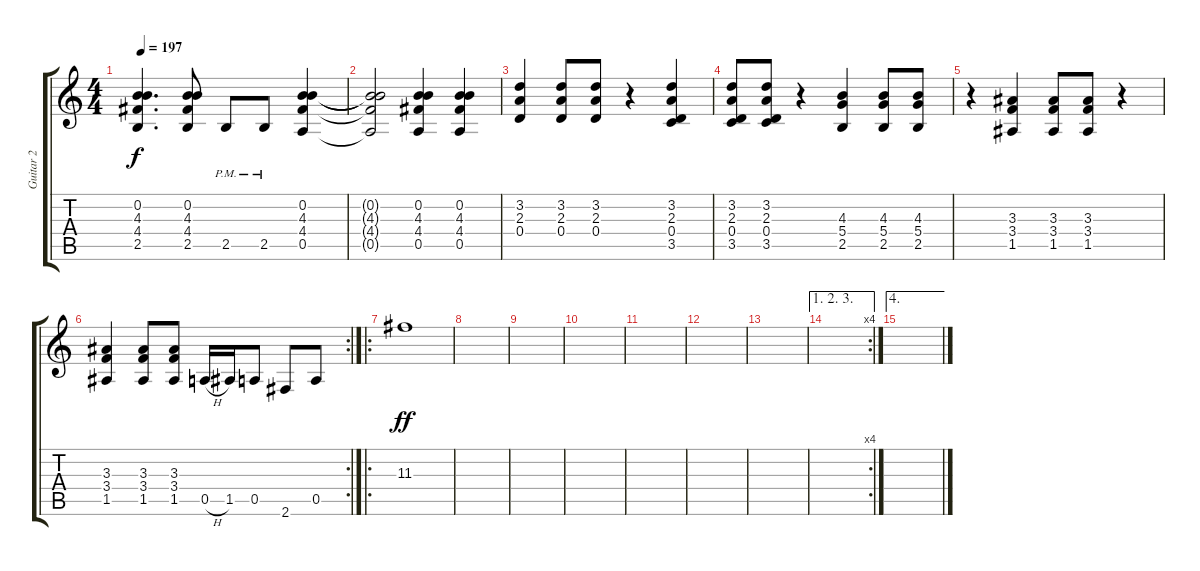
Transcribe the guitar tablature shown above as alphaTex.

\track ("Guitar 2" "Guitar 2") {instrument overdrivenguitar}
\staff {score tabs}
\tuning (E4 B3 G3 D3 A2 E2) {hide}
\ts (4 4)
\tempo 197
\clef g2
\ks c
(0.2 4.3 4.4 2.5).4{d dy f} (0.2 4.3 4.4 2.5).8 2.5{pm}.8 2.5{pm}.8 (0.2 4.3 4.4 0.5).4 |
(0.2{t} 4.3{t} 4.4{t} 0.5{t}).2 (0.2 4.3 4.4 0.5).4 (0.2 4.3 4.4 0.5).4 |
(3.2 2.3 0.4).4 (3.2 2.3 0.4).8 (3.2 2.3 0.4).8 r.4 (3.2 2.3 0.4 3.5).4 |
(3.2 2.3 0.4 3.5).8 (3.2 2.3 0.4 3.5).8 r.4 (4.3 5.4 2.5).4 (4.3 5.4 2.5).8 (4.3 5.4 2.5).8 |
r.4 (3.3 3.4 1.5).4 (3.3 3.4 1.5).8 (3.3 3.4 1.5).8 r.4 |
\rc 2
(3.3 3.4 1.5).4 (3.3 3.4 1.5).8 (3.3 3.4 1.5).8 0.5{h}.16 1.5.16 0.5.8 2.6.8 0.5.8 |
\ro
11.3.1{dy ff} |
|
|
|
|
|
|
\ae (1 2 3)
\rc 4
|
\ae 4
